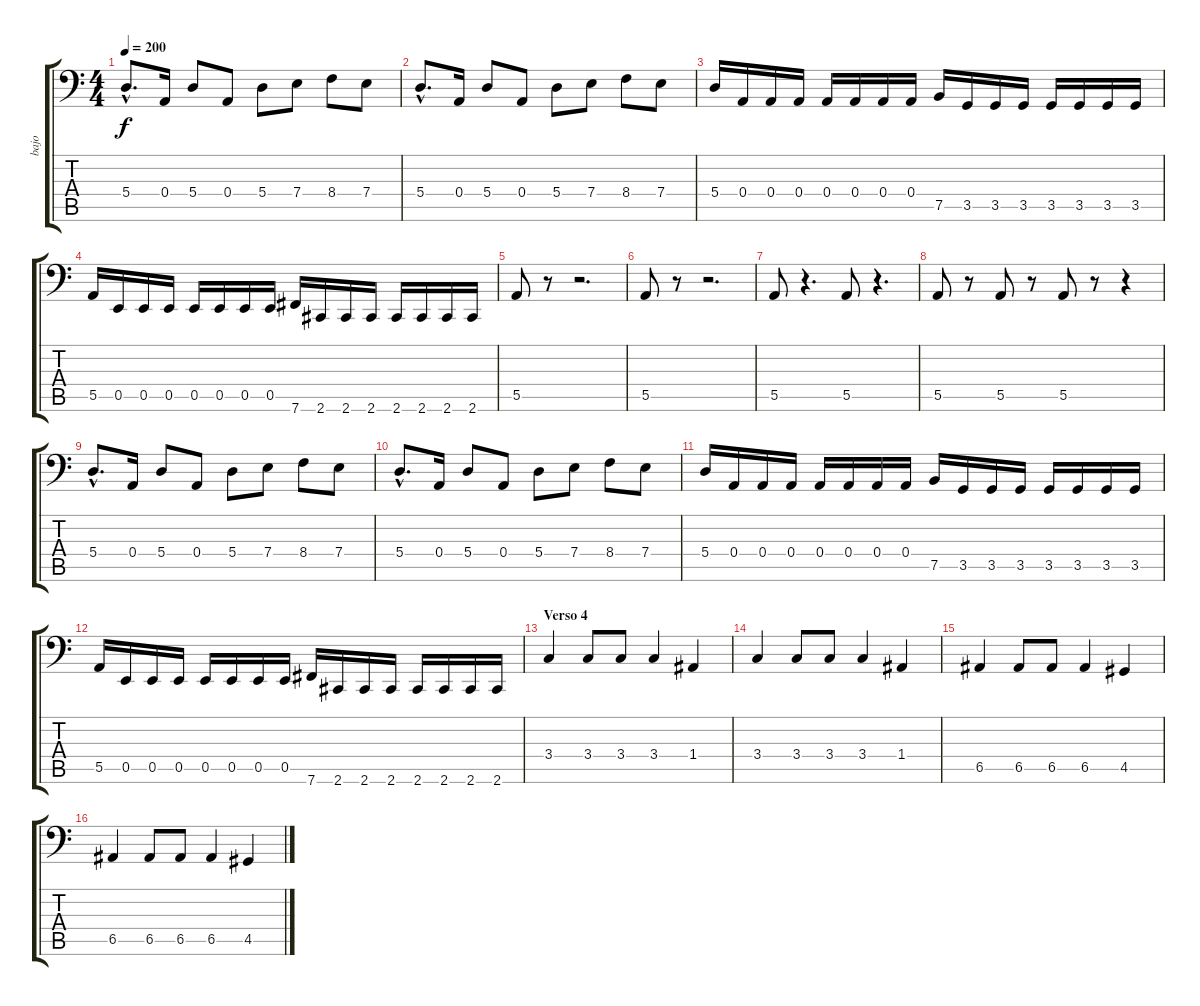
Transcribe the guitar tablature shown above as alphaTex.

\track ("bajo" "bajo") {instrument electricbassfinger}
\staff {score tabs}
\tuning (C3 G2 D2 A1 E1 B0) {hide}
\ts (4 4)
\tempo 200
\clef f4
\ks c
5.4{hac}.8{d dy f instrument slapbass1} 0.4.16 5.4.8 0.4.8 5.4.8 7.4.8 8.4.8 7.4.8 |
5.4{hac}.8{d instrument slapbass1} 0.4.16 5.4.8 0.4.8 5.4.8 7.4.8 8.4.8 7.4.8 |
5.4.16{instrument electricbassfinger} 0.4.16 0.4.16 0.4.16 0.4.16 0.4.16 0.4.16 0.4.16 7.5.16 3.5.16 3.5.16 3.5.16 3.5.16 3.5.16 3.5.16 3.5.16 |
5.5.16 0.5.16 0.5.16 0.5.16 0.5.16 0.5.16 0.5.16 0.5.16 7.6.16 2.6.16 2.6.16 2.6.16 2.6.16 2.6.16 2.6.16 2.6.16 |
5.5.8 r.8 r.2{d} |
5.5.8 r.8 r.2{d} |
5.5.8 r.4{d} 5.5.8 r.4{d} |
5.5.8 r.8 5.5.8 r.8 5.5.8 r.8 r.4 |
5.4{hac}.8{d instrument slapbass1} 0.4.16 5.4.8 0.4.8 5.4.8 7.4.8 8.4.8 7.4.8 |
5.4{hac}.8{d instrument slapbass1} 0.4.16 5.4.8 0.4.8 5.4.8 7.4.8 8.4.8 7.4.8 |
5.4.16{instrument electricbassfinger} 0.4.16 0.4.16 0.4.16 0.4.16 0.4.16 0.4.16 0.4.16 7.5.16 3.5.16 3.5.16 3.5.16 3.5.16 3.5.16 3.5.16 3.5.16 |
5.5.16 0.5.16 0.5.16 0.5.16 0.5.16 0.5.16 0.5.16 0.5.16 7.6.16 2.6.16 2.6.16 2.6.16 2.6.16 2.6.16 2.6.16 2.6.16 |
\section ("" "Verso 4")
3.4.4 3.4.8 3.4.8 3.4.4 1.4.4 |
3.4.4 3.4.8 3.4.8 3.4.4 1.4.4 |
6.5.4 6.5.8 6.5.8 6.5.4 4.5.4 |
6.5.4 6.5.8 6.5.8 6.5.4 4.5.4
